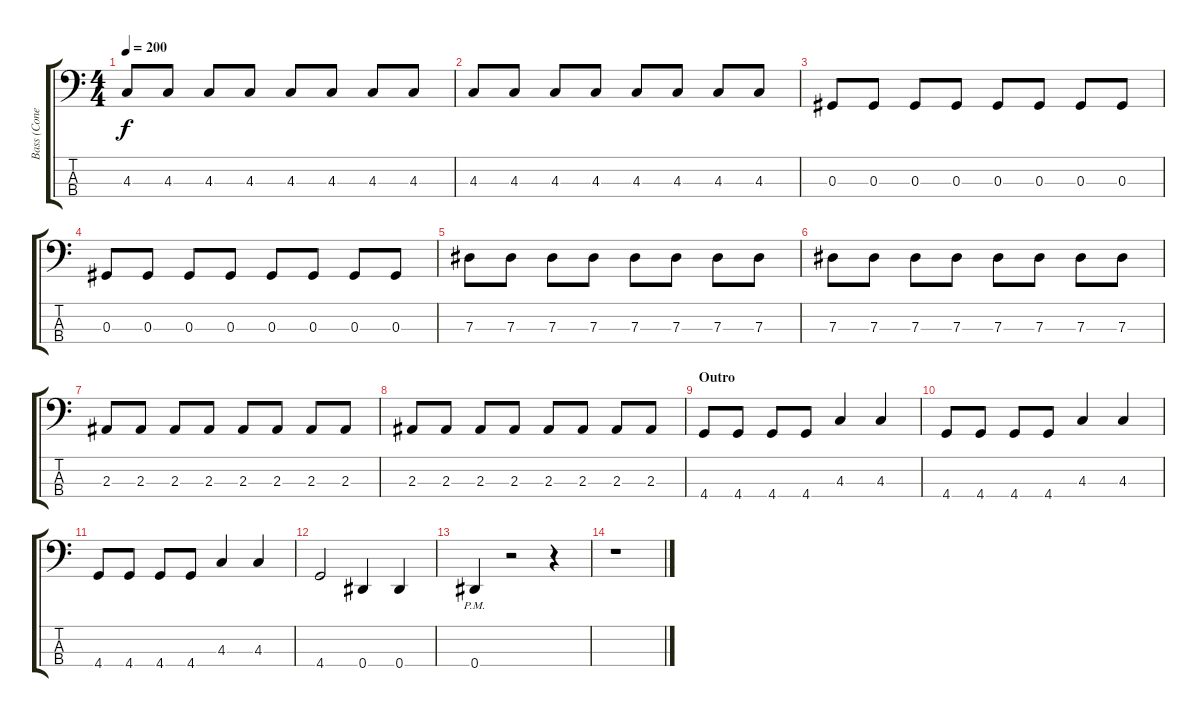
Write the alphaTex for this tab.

\track ("Bass (Cone)" "Bass (Cone") {instrument electricbassfinger}
\staff {score tabs}
\tuning (Gb2 Db2 Ab1 Eb1) {hide}
\ts (4 4)
\tempo 200
\clef f4
\ks c
4.3.8{dy f} 4.3.8 4.3.8 4.3.8 4.3.8 4.3.8 4.3.8 4.3.8 |
4.3.8 4.3.8 4.3.8 4.3.8 4.3.8 4.3.8 4.3.8 4.3.8 |
0.3.8 0.3.8 0.3.8 0.3.8 0.3.8 0.3.8 0.3.8 0.3.8 |
0.3.8 0.3.8 0.3.8 0.3.8 0.3.8 0.3.8 0.3.8 0.3.8 |
7.3.8 7.3.8 7.3.8 7.3.8 7.3.8 7.3.8 7.3.8 7.3.8 |
7.3.8 7.3.8 7.3.8 7.3.8 7.3.8 7.3.8 7.3.8 7.3.8 |
2.3.8 2.3.8 2.3.8 2.3.8 2.3.8 2.3.8 2.3.8 2.3.8 |
2.3.8 2.3.8 2.3.8 2.3.8 2.3.8 2.3.8 2.3.8 2.3.8 |
\section ("" "Outro")
4.4.8 4.4.8 4.4.8 4.4.8 4.3.4 4.3.4 |
4.4.8 4.4.8 4.4.8 4.4.8 4.3.4 4.3.4 |
4.4.8 4.4.8 4.4.8 4.4.8 4.3.4 4.3.4 |
4.4.2 0.4.4 0.4.4 |
0.4{pm}.4 r.2 r.4 |
r.1
